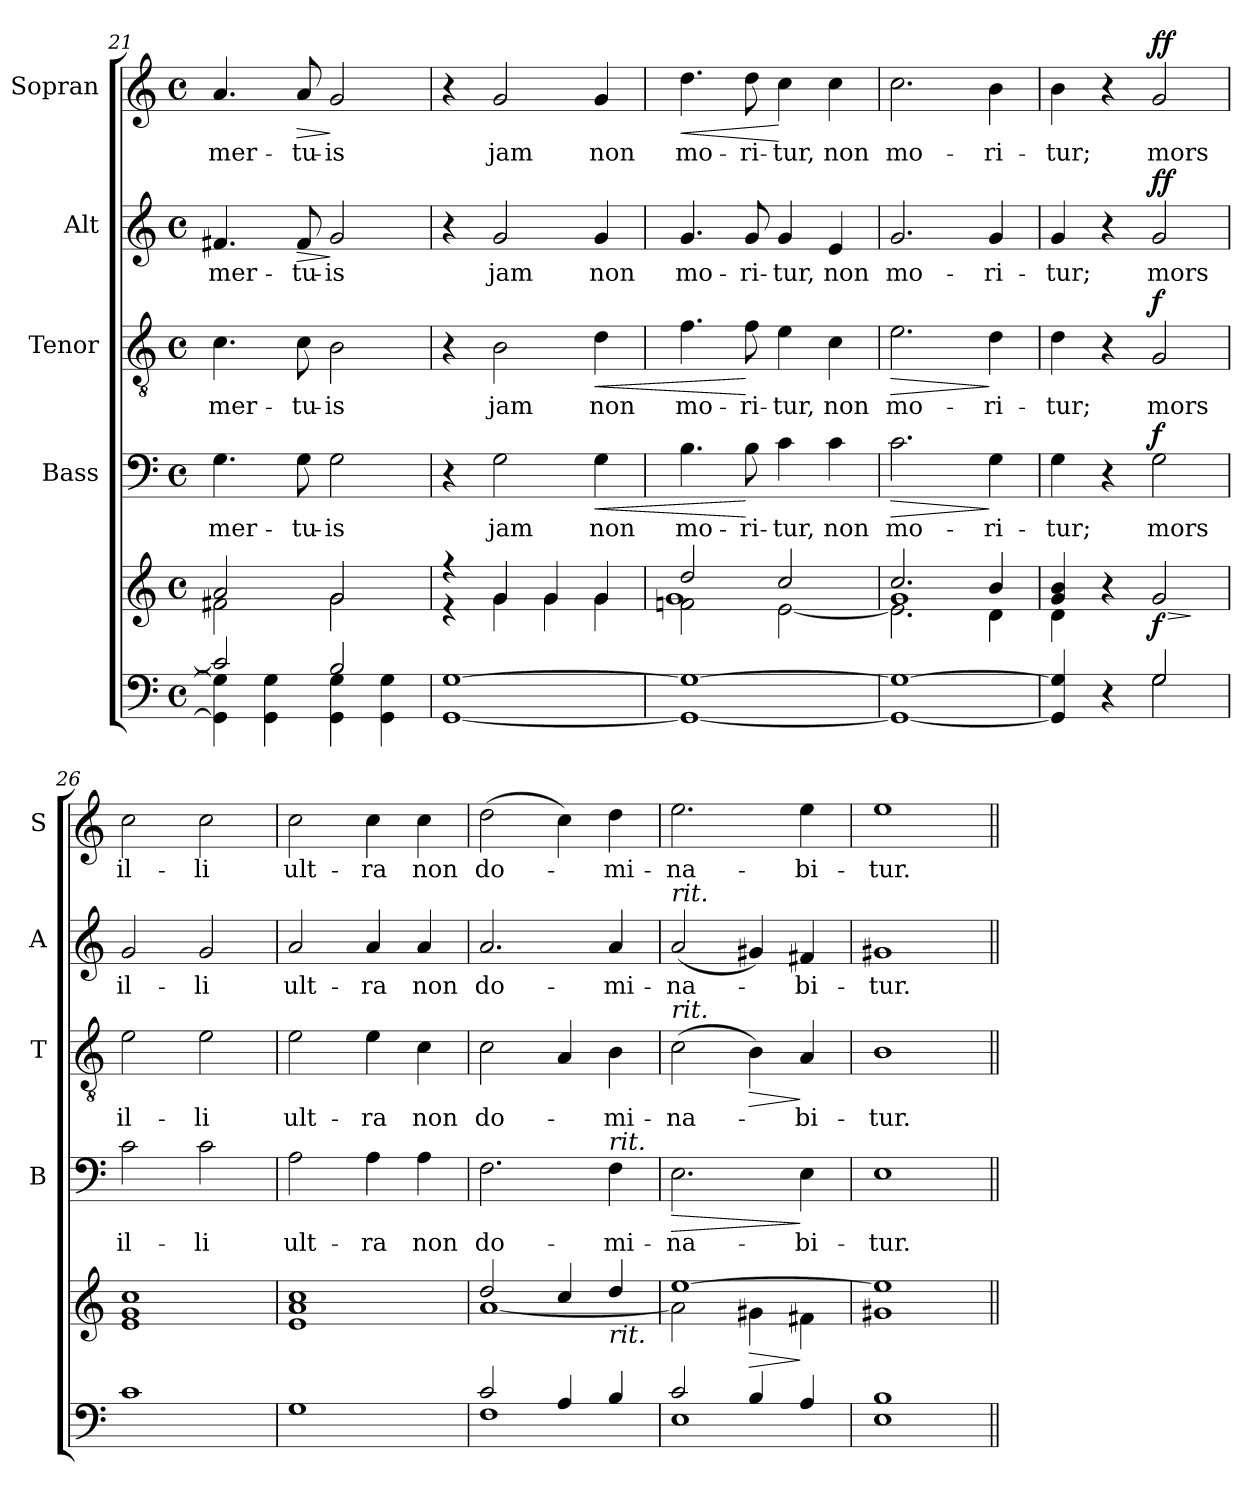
**kern	**kern	**dynam	**kern	**text	**dynam	**kern	**text	**dynam	**kern	**text	**dynam	**kern	**text	**dynam
*part5	*part5	*part5	*part4	*part4	*part4	*part3	*part3	*part3	*part2	*part2	*part2	*part1	*part1	*part1
*staff6	*staff5	*staff5/6	*staff4	*staff4	*staff4	*staff3	*staff3	*staff3	*staff2	*staff2	*staff2	*staff1	*staff1	*staff1
*	*	*	*I"Bass	*	*	*I"Tenor	*	*	*I"Alt	*	*	*I"Sopran	*	*
*	*	*	*I'B	*	*	*I'T	*	*	*I'A	*	*	*I'S	*	*
*clefF4	*clefG2	*	*clefF4	*	*	*clefGv2	*	*	*clefG2	*	*	*clefG2	*	*
*k[]	*k[]	*	*k[]	*	*	*k[]	*	*	*k[]	*	*	*k[]	*	*
*C:	*C:	*	*C:	*	*	*C:	*	*	*C:	*	*	*C:	*	*
*M4/4	*M4/4	*	*M4/4	*	*	*M4/4	*	*	*M4/4	*	*	*M4/4	*	*
*met(c)	*met(c)	*	*met(c)	*	*	*met(c)	*	*	*met(c)	*	*	*met(c)	*	*
=21	=21	=21	=21	=21	=21	=21	=21	=21	=21	=21	=21	=21	=21	=21
*^	*^	*	*	*	*	*	*	*	*	*	*	*	*	*
!	!	!	!	!	!	!LO:LY:b	!	!	!LO:LY:b	!	!	!LO:LY:b	!	!	!LO:LY:b	!
2c/]	4GG\] 4G\]	2a/	2f#X\	.	4.G\	mer-	.	4.c\	mer-	.	4.f#X/	mer-	.	4.a/	mer-	.
.	4GG\ 4G\	.	.	.	.	.	.	.	.	.	.	.	.	.	.	.
!	!	!	!	!	!	!LO:LY:b	!	!	!LO:LY:b	!	!	!LO:LY:b	!LO:HP:b	!	!LO:LY:b	!LO:HP:b
.	.	.	.	.	8G\	-tu-	.	8c\	-tu-	.	8f#/	-tu-	>	8a/	-tu-	>
!	!	!	!	!	!	!LO:LY:b	!	!	!LO:LY:b	!	!	!LO:LY:b	!	!	!LO:LY:b	!
2B/	4GG\ 4G\	2g/	2g\	.	2G\	-is	.	2B\	-is	.	2g/	-is	]	2g/	-is	]
.	4GG\ 4G\	.	.	.	.	.	.	.	.	.	.	.	.	.	.	.
*v	*v	*	*	*	*	*	*	*	*	*	*	*	*	*	*	*
=22	=22	=22	=22	=22	=22	=22	=22	=22	=22	=22	=22	=22	=22	=22	=22
[1GG [1G	4r	4r	.	4r	.	.	4r	.	.	4r	.	.	4r	.	.
!	!	!	!	!	!LO:LY:b	!	!	!LO:LY:b	!	!	!LO:LY:b	!	!	!LO:LY:b	!
.	4g/	4g\	.	2G\	jam	.	2B\	jam	.	2g/	jam	.	2g/	jam	.
.	4g/	4g\	.	.	.	.	.	.	.	.	.	.	.	.	.
!	!	!	!	!	!LO:LY:b	!LO:HP:b	!	!LO:LY:b	!LO:HP:b	!	!LO:LY:b	!	!	!LO:LY:b	!
.	4g/	4g\	.	4G\	non	<	4d\	non	<	4g/	non	.	4g/	non	.
=23	=23	=23	=23	=23	=23	=23	=23	=23	=23	=23	=23	=23	=23	=23	=23
*	*	*^	*	*	*	*	*	*	*	*	*	*	*	*	*
!	!	!	!	!	!	!LO:LY:b	!	!	!LO:LY:b	!	!	!LO:LY:b	!	!	!LO:LY:b	!LO:HP:b
1GG_ 1G_	2dd/	2fn\	1g	.	4.B\	mo-	.	4.f\	mo-	.	4.g/	mo-	.	4.dd\	mo-	<
!	!	!	!	!	!	!LO:LY:b	!	!	!LO:LY:b	!	!	!LO:LY:b	!	!	!LO:LY:b	!
.	.	.	.	.	8B\	-ri-	[	8f\	-ri-	[	8g/	-ri-	.	8dd\	-ri-	.
!	!	!	!	!	!	!LO:LY:b	!	!	!LO:LY:b	!	!	!LO:LY:b	!	!	!LO:LY:b	!
.	2cc/	[<2e\	.	.	4c\	-tur,	.	4e\	-tur,	.	4g/	-tur,	.	4cc\	-tur,	[
!	!	!	!	!	!	!LO:LY:b	!	!	!LO:LY:b	!	!	!LO:LY:b	!	!	!LO:LY:b	!
.	.	.	.	.	4c\	non	.	4c\	non	.	4e/	non	.	4cc\	non	.
=24	=24	=24	=24	=24	=24	=24	=24	=24	=24	=24	=24	=24	=24	=24	=24	=24
!	!	!	!	!	!	!LO:LY:b	!LO:HP:b	!	!LO:LY:b	!LO:HP:b	!	!LO:LY:b	!	!	!LO:LY:b	!
1GG_ 1G_	2.cc/	2.e\]	1g	.	2.c\	mo-	>	2.e\	mo-	>	2.g/	mo-	.	2.cc\	mo-	.
!	!	!	!	!	!	!LO:LY:b	!	!	!LO:LY:b	!	!	!LO:LY:b	!	!	!LO:LY:b	!
.	4b/	4d\	.	.	4G\	-ri-	]	4d\	-ri-	]	4g/	-ri-	.	4b\	-ri-	.
*	*	*v	*v	*	*	*	*	*	*	*	*	*	*	*	*	*
=25	=25	=25	=25	=25	=25	=25	=25	=25	=25	=25	=25	=25	=25	=25	=25
*^	*	*	*	*	*	*	*	*	*	*	*	*	*	*	*
!	!	!	!	!	!	!LO:LY:b	!	!	!LO:LY:b	!	!	!LO:LY:b	!	!	!LO:LY:b	!
4GG/] 4G/]	2ryy	4g/ 4b/	4d\	.	4G\	-tur;	.	4d\	-tur;	.	4g/	-tur;	.	4b\	-tur;	.
4r	.	4r	4ryy	.	4r	.	.	4r	.	.	4r	.	.	4r	.	.
!	!	!	!	!LO:HP:b	!	!LO:LY:b	!	!	!LO:LY:b	!	!	!LO:LY:b	!	!	!LO:LY:b	!
!	!	!	!	!LO:DY:n=1:b	!	!	!LO:DY:a	!	!	!LO:DY:a	!	!	!LO:DY:a	!	!	!LO:DY:a
2G/	2G\	2g/	2ryy	> f	2G\	mors	f	2G/	mors	f	2g/	mors	ff	2g/	mors	ff
*v	*v	*	*	*	*	*	*	*	*	*	*	*	*	*	*	*
*	*v	*v	*	*	*	*	*	*	*	*	*	*	*	*	*
.	.	]	.	.	.	.	.	.	.	.	.	.	.	.
!!LO:PB:g=z
=26	=26	=26	=26	=26	=26	=26	=26	=26	=26	=26	=26	=26	=26	=26
!	!	!	!	!LO:LY:b	!	!	!LO:LY:b	!	!	!LO:LY:b	!	!	!LO:LY:b	!
1c	1e 1g 1cc	.	2c\	il-	.	2e\	il-	.	2g/	il-	.	2cc\	il-	.
!	!	!	!	!LO:LY:b	!	!	!LO:LY:b	!	!	!LO:LY:b	!	!	!LO:LY:b	!
.	.	.	2c\	-li	.	2e\	-li	.	2g/	-li	.	2cc\	-li	.
=27	=27	=27	=27	=27	=27	=27	=27	=27	=27	=27	=27	=27	=27	=27
!	!	!	!	!LO:LY:b	!	!	!LO:LY:b	!	!	!LO:LY:b	!	!	!LO:LY:b	!
1G	1e 1a 1cc	.	2A\	ult-	.	2e\	ult-	.	2a/	ult-	.	2cc\	ult-	.
!	!	!	!	!LO:LY:b	!	!	!LO:LY:b	!	!	!LO:LY:b	!	!	!LO:LY:b	!
.	.	.	4A\	-ra	.	4e\	-ra	.	4a/	-ra	.	4cc\	-ra	.
!	!	!	!	!LO:LY:b	!	!	!LO:LY:b	!	!	!LO:LY:b	!	!	!LO:LY:b	!
.	.	.	4A\	non	.	4c\	non	.	4a/	non	.	4cc\	non	.
=28	=28	=28	=28	=28	=28	=28	=28	=28	=28	=28	=28	=28	=28	=28
*^	*^	*	*	*	*	*	*	*	*	*	*	*	*	*
!	!	!	!	!	!	!LO:LY:b	!	!	!LO:LY:b	!	!	!LO:LY:b	!	!	!LO:LY:b	!
2c/	1F	2dd/	[<1a	.	2.F\	do-	.	2c\	do-	.	2.a/	do-	.	(>2dd\	do-	.
4A/	.	4cc/	.	.	.	.	.	4A/	.	.	.	.	.	4cc\)	.	.
!	!	!	!	!	!LO:TX:a:i:t=rit.	!	!	!	!	!	!	!	!	!	!	!
!	!	!LO:TX:b:i:t=rit.	!	!	!	!	!	!	!	!	!	!	!	!	!	!
!	!	!	!	!	!	!LO:LY:b	!	!	!LO:LY:b	!	!	!LO:LY:b	!	!	!LO:LY:b	!
4B/	.	4dd/	.	.	4F\	-mi-	.	4B\	-mi-	.	4a/	-mi-	.	4dd\	-mi-	.
=29	=29	=29	=29	=29	=29	=29	=29	=29	=29	=29	=29	=29	=29	=29	=29	=29
!	!	!	!	!	!	!	!	!	!	!	!LO:TX:a:i:t=rit.	!	!	!	!	!
!	!	!	!	!	!	!	!	!LO:TX:a:i:t=rit.	!	!	!	!	!	!	!	!
!	!	!	!	!	!	!LO:LY:b	!LO:HP:b	!	!LO:LY:b	!	!	!LO:LY:b	!	!	!LO:LY:b	!
2c/	1E	[>1ee	2a\]	.	2.E\	-na-	>	(>2c\	-na-	.	(<2a/	-na-	.	2.ee\	-na-	.
!	!	!	!	!LO:HP:b	!	!	!	!	!	!LO:HP:b	!	!	!	!	!	!
4B/	.	.	4g#X\	>	.	.	.	4B\)	.	>	4g#X/)	.	.	.	.	.
!	!	!	!	!	!	!LO:LY:b	!	!	!LO:LY:b	!	!	!LO:LY:b	!	!	!LO:LY:b	!
4A/	.	.	4f#X\	]	4E\	-bi-	]	4A/	-bi-	]	4f#X/	-bi-	.	4ee\	-bi-	.
=30	=30	=30	=30	=30	=30	=30	=30	=30	=30	=30	=30	=30	=30	=30	=30	=30
!	!	!	!	!	!	!LO:LY:b	!	!	!LO:LY:b	!	!	!LO:LY:b	!	!	!LO:LY:b	!
1B	1E	1ee]	1g#X	.	1E	-tur.	.	1B	-tur.	.	1g#X	-tur.	.	1ee	-tur.	.
*v	*v	*	*	*	*	*	*	*	*	*	*	*	*	*	*	*
*	*v	*v	*	*	*	*	*	*	*	*	*	*	*	*	*
=||	=||	=||	=||	=||	=||	=||	=||	=||	=||	=||	=||	=||	=||	=||
*-	*-	*-	*-	*-	*-	*-	*-	*-	*-	*-	*-	*-	*-	*-
